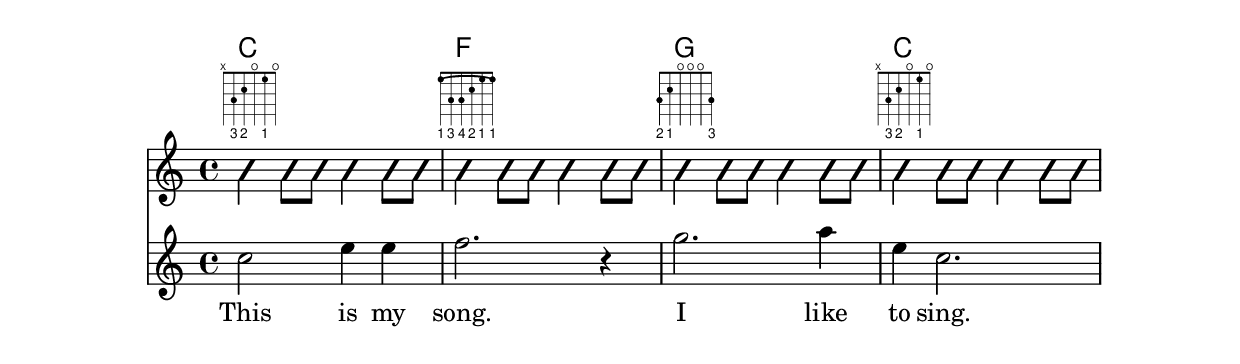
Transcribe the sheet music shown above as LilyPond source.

%% Do not edit this file; it is automatically
%% generated from LSR http://lsr.dsi.unimi.it
%% This file is in the public domain.
\version "2.13.16"

\header {
  lsrtags = "rhythms, fretted-strings"

%% Translation of GIT committish: 2b0dc29608d6c3f5a03ead4877ae514c647adb74
  texidoces = "
Para la música de guitarra, es posible mostrar los ritmos de rasgueo,
además de las notas de la melodía, acordes y diagramas de posiciones.

"
  doctitlees = "Ritmos rasgueados de guitarra"

%% Translation of GIT committish: 0a868be38a775ecb1ef935b079000cebbc64de40
  texidocde = "
In Guitarrennotation kann neben Melodie, Akkordbezeichnungen und
Bunddiagrammen auch der Schlagrhythmus angegeben werden.

"
  doctitlede = "Schlagrhythmus für Guitarren"


%% Translation of GIT committish: 015b8e65e5e9a74cea1618b597402b5b74f89b89
  texidocfr = "
En matière de notation pour guitare, il arrive que soient indiqués les
@qq{coups de gratte} en plus de la mélodie, grilles d'accords et
diagrammes de tablature.

"
  doctitlefr = "Rythmique et guitare"

  texidoc = "
For guitar music, it is possible to show strum rhythms, along with
melody notes, chord names and fret diagrams.

"
  doctitle = "Guitar strum rhythms"
} % begin verbatim

\include "predefined-guitar-fretboards.ly"
<<
  \new ChordNames {
    \chordmode {
      c1 | f | g | c
    }
  }
  \new FretBoards {
    \chordmode {
      c1 | f | g | c
    }
  }
  \new Voice \with {
    \consists "Pitch_squash_engraver"
  } {
    \relative c'' {
      \improvisationOn
      c4 c8 c c4 c8 c
      f4 f8 f f4 f8 f
      g4 g8 g g4 g8 g
      c4 c8 c c4 c8 c
    }
  }
  \new Voice = "melody" {
    \relative c'' {
      c2 e4 e4
      f2. r4
      g2. a4
      e4 c2.
    }
  }
  \new Lyrics {
    \lyricsto "melody" {
      This is my song.
      I like to sing.
    }
  }
>>

